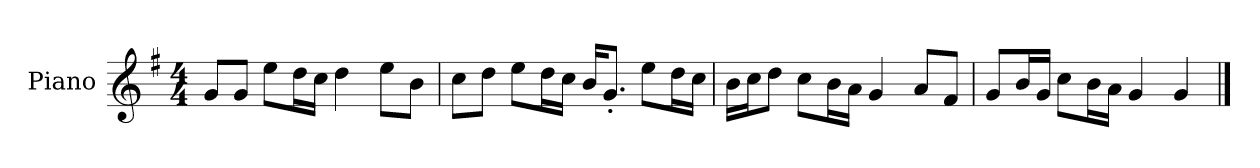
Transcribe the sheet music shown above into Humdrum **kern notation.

**kern
*part1
*staff1
*I"Piano
*I'P-no
*clefG2
*k[f#]
*M4/4
*MM90
=1
8g/L
8g/J
8ee\L
16dd\L
16cc\JJ
4dd\
8ee\L
8b\J
=2
8cc\L
8dd\J
8ee\L
16dd\L
16cc\JJ
16b/KL
8.g'/J
8ee\L
16dd\L
16cc\JJ
=3
16b\LL
16cc\J
8dd\J
8cc\L
16b\L
16a\JJ
4g/
8a/L
8f#/J
=4
8g/L
16b/L
16g/JJ
8cc\L
16b\L
16a\JJ
4g/
4g/
==
*-
